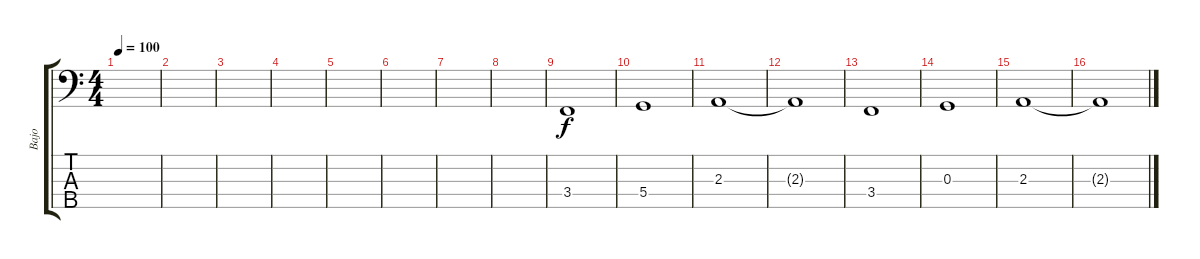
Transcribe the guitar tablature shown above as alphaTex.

\track ("Bajo" "Bajo") {instrument electricbassfinger}
\staff {score tabs}
\tuning (F2 C2 G1 D1 A0) {hide}
\ts (4 4)
\tempo 100
\clef f4
\ks c
|
|
|
|
|
|
|
|
3.4.1 |
5.4.1 |
2.3.1 |
2.3{t}.1 |
3.4.1 |
0.3.1 |
2.3.1 |
2.3{t}.1
